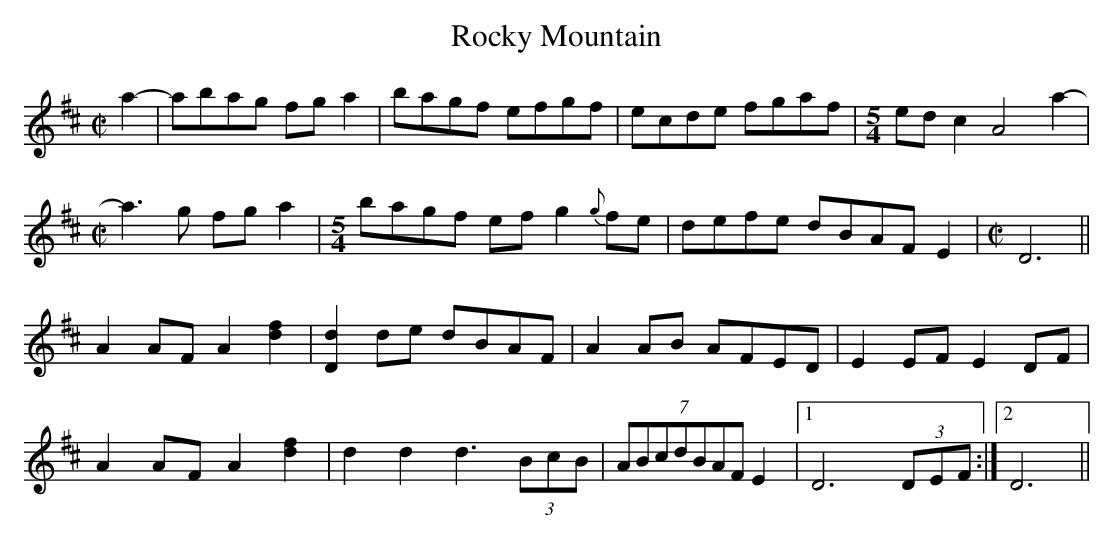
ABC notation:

X:1
T:Rocky Mountain
M:C|
L:1/8
K:D
a2-|abag fga2|bagf efgf|ecde fgaf|[M:5/4]edc2A4 a2-|
[M:C|]a3g fg a2|[M:5/4]bagf efg2 {g}fe |defe dBAF E2|[M:C|]D6||
A2 AF A2[d2f2]|[D2d2]de dBAF|A2 AB AFED |E2 EF E2 DF|
A2 AF A2 [d2f2]|d2 d2 d3(3BcB|(7ABcdBAF E2|1D6 (3DEF:|2 D6||
